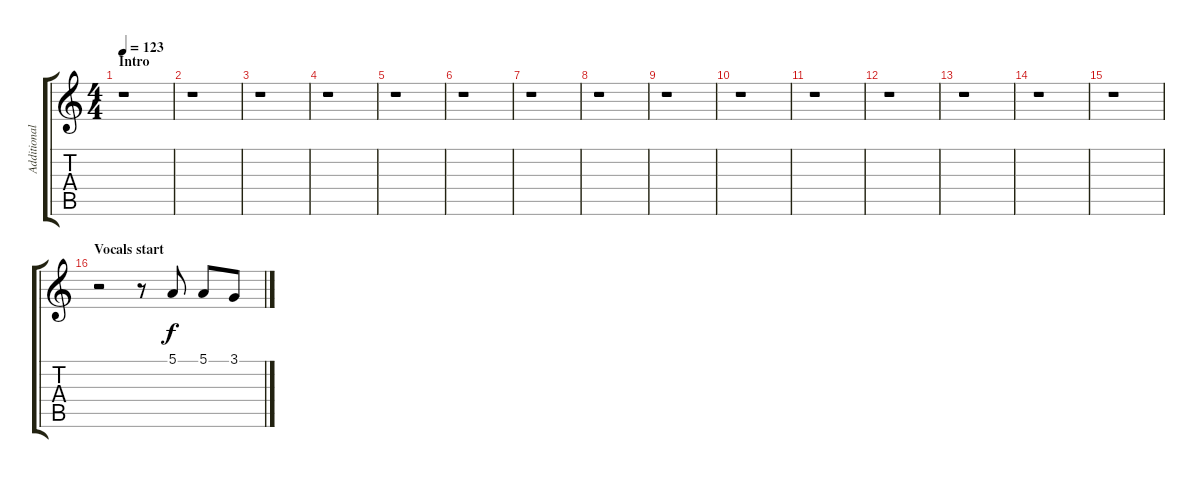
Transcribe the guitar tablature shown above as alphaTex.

\track ("Additional Voice (ignore)" "Additional") {instrument viola}
\staff {score tabs}
\tuning (E4 B3 G3 D3 A2 E2) {hide}
\ts (4 4)
\section ("" "Intro")
\tempo 123
\clef g2
\ks c
r.1{dy f instrument viola} |
r.1 |
r.1 |
r.1 |
r.1 |
r.1 |
r.1 |
r.1 |
r.1 |
r.1 |
r.1 |
r.1 |
r.1 |
r.1 |
r.1 |
\section ("" "Vocals start")
r.2 r.8 5.1.8 5.1.8 3.1.8
